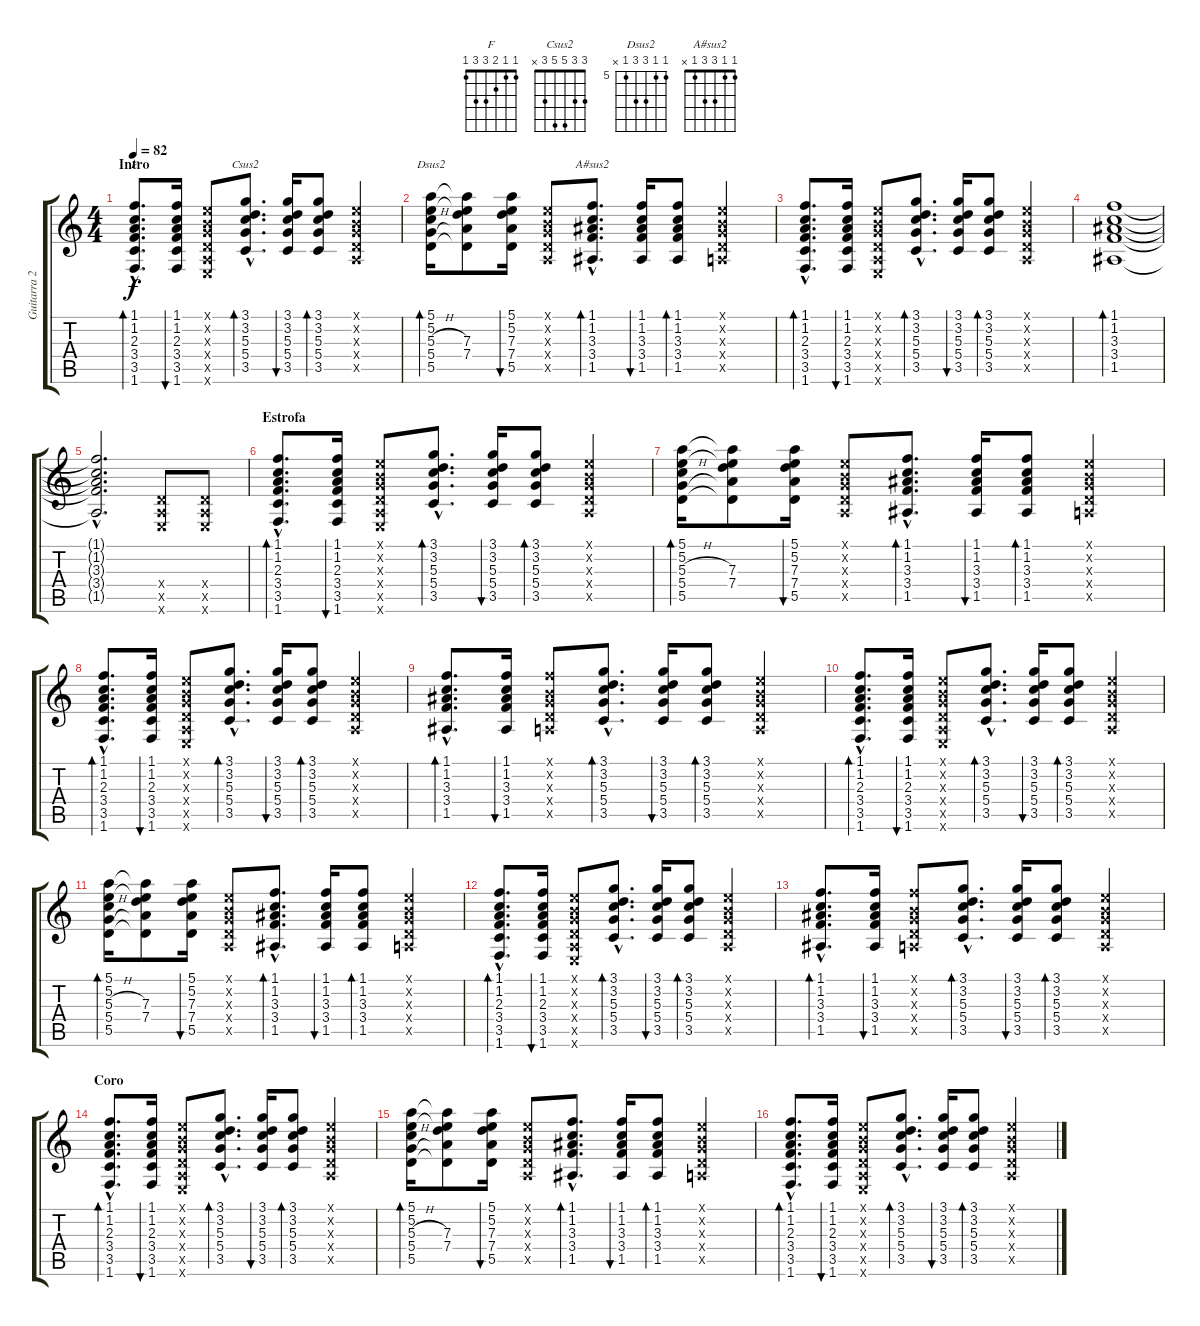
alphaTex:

\track ("Guitarra 2" "Guitarra 2") {instrument acousticguitarsteel}
\staff {score tabs}
\tuning (E4 B3 G3 D3 A2 E2) {hide}
\chord ("F" 1 1 2 3 3 1)
\chord ("Csus2" 3 3 5 5 3 x)
\chord ("Dsus2" 5 5 7 7 5 x) {firstfret 5}
\chord ("A#sus2" 1 1 3 3 1 x)
\ts (4 4)
\section ("" "Intro")
\tempo 82
\clef g2
\ks c
(1.1{hac} 1.2{hac} 2.3{hac} 3.4{hac} 3.5{hac} 1.6{hac}).8{d bd 60 ch "F" dy f instrument acousticguitarsteel} (1.1 1.2 2.3 3.4 3.5 1.6).16{bu 60} (0.1{x} 0.2{x} 0.3{x} 0.4{x} 0.5{x} 0.6{x}).8 (3.1{hac} 3.2{hac} 5.3{hac} 5.4{hac} 3.5{hac}).8{d bd 60 ch "Csus2"} (3.1 3.2 5.3 5.4 3.5).16{bu 60} (3.1 3.2 5.3 5.4 3.5).8{bd 60} (0.1{x} 0.2{x} 0.3{x} 0.4{x} 0.5{x}).4 |
(5.1 5.2 5.3{h} 5.4{h} 5.5).16{bd 60 ch "Dsus2"} (5.1{t} 5.2{t} 7.3 7.4 5.5{t}).8 (5.1 5.2 7.3 7.4 5.5).16{bu 60} (0.1{x} 0.2{x} 0.3{x} 0.4{x} 0.5{x}).8 (1.1{hac} 1.2{hac} 3.3{hac} 3.4{hac} 1.5{hac}).8{d bd 60 ch "A#sus2"} (1.1 1.2 3.3 3.4 1.5).16{bu 60} (1.1 1.2 3.3 3.4 1.5).8{bd 60} (0.1{x} 0.2{x} 0.3{x} 0.4{x} 0.5{x}).4 |
(1.1{hac} 1.2{hac} 2.3{hac} 3.4{hac} 3.5{hac} 1.6{hac}).8{d bd 60} (1.1 1.2 2.3 3.4 3.5 1.6).16{bu 60} (0.1{x} 0.2{x} 0.3{x} 0.4{x} 0.5{x} 0.6{x}).8 (3.1{hac} 3.2{hac} 5.3{hac} 5.4{hac} 3.5{hac}).8{d bd 60} (3.1 3.2 5.3 5.4 3.5).16{bu 60} (3.1 3.2 5.3 5.4 3.5).8{bd 60} (0.1{x} 0.2{x} 0.3{x} 0.4{x} 0.5{x}).4 |
(1.1 1.2 3.3 3.4 1.5).1{bd 240} |
(1.1{hac t} 1.2{hac t} 3.3{hac t} 3.4{hac t} 1.5{hac t}).2{d} (0.4{x} 0.5{x} 0.6{x}).8 (0.4{x} 0.5{x} 0.6{x}).8 |
\section ("" "Estrofa")
(1.1{hac} 1.2{hac} 2.3{hac} 3.4{hac} 3.5{hac} 1.6{hac}).8{d bd 60} (1.1 1.2 2.3 3.4 3.5 1.6).16{bu 60} (0.1{x} 0.2{x} 0.3{x} 0.4{x} 0.5{x} 0.6{x}).8 (3.1{hac} 3.2{hac} 5.3{hac} 5.4{hac} 3.5{hac}).8{d bd 60} (3.1 3.2 5.3 5.4 3.5).16{bu 60} (3.1 3.2 5.3 5.4 3.5).8{bd 60} (0.1{x} 0.2{x} 0.3{x} 0.4{x} 0.5{x}).4 |
(5.1 5.2 5.3{h} 5.4{h} 5.5).16{bd 60} (5.1{t} 5.2{t} 7.3 7.4 5.5{t}).8 (5.1 5.2 7.3 7.4 5.5).16{bu 60} (0.1{x} 0.2{x} 0.3{x} 0.4{x} 0.5{x}).8 (1.1{hac} 1.2{hac} 3.3{hac} 3.4{hac} 1.5{hac}).8{d bd 60} (1.1 1.2 3.3 3.4 1.5).16{bu 60} (1.1 1.2 3.3 3.4 1.5).8{bd 60} (0.1{x} 0.2{x} 0.3{x} 0.4{x} 0.5{x}).4 |
(1.1{hac} 1.2{hac} 2.3{hac} 3.4{hac} 3.5{hac} 1.6{hac}).8{d bd 60} (1.1 1.2 2.3 3.4 3.5 1.6).16{bu 60} (0.1{x} 0.2{x} 0.3{x} 0.4{x} 0.5{x} 0.6{x}).8 (3.1{hac} 3.2{hac} 5.3{hac} 5.4{hac} 3.5{hac}).8{d bd 60} (3.1 3.2 5.3 5.4 3.5).16{bu 60} (3.1 3.2 5.3 5.4 3.5).8{bd 60} (0.1{x} 0.2{x} 0.3{x} 0.4{x} 0.5{x}).4 |
(1.1{hac} 1.2{hac} 3.3{hac} 3.4{hac} 1.5{hac}).8{d bd 60} (1.1 1.2 3.3 3.4 1.5).16{bu 60} (1.1{x} 0.2{x} 0.3{x} 0.4{x} 0.5{x}).8 (3.1{hac} 3.2{hac} 5.3{hac} 5.4{hac} 3.5{hac}).8{d bd 60} (3.1 3.2 5.3 5.4 3.5).16{bu 60} (3.1 3.2 5.3 5.4 3.5).8{bd 60} (0.1{x} 0.2{x} 0.3{x} 0.4{x} 0.5{x}).4 |
(1.1{hac} 1.2{hac} 2.3{hac} 3.4{hac} 3.5{hac} 1.6{hac}).8{d bd 60} (1.1 1.2 2.3 3.4 3.5 1.6).16{bu 60} (0.1{x} 0.2{x} 0.3{x} 0.4{x} 0.5{x} 0.6{x}).8 (3.1{hac} 3.2{hac} 5.3{hac} 5.4{hac} 3.5{hac}).8{d bd 60} (3.1 3.2 5.3 5.4 3.5).16{bu 60} (3.1 3.2 5.3 5.4 3.5).8{bd 60} (0.1{x} 0.2{x} 0.3{x} 0.4{x} 0.5{x}).4 |
(5.1 5.2 5.3{h} 5.4{h} 5.5).16{bd 60} (5.1{t} 5.2{t} 7.3 7.4 5.5{t}).8 (5.1 5.2 7.3 7.4 5.5).16{bu 60} (0.1{x} 0.2{x} 0.3{x} 0.4{x} 0.5{x}).8 (1.1{hac} 1.2{hac} 3.3{hac} 3.4{hac} 1.5{hac}).8{d bd 60} (1.1 1.2 3.3 3.4 1.5).16{bu 60} (1.1 1.2 3.3 3.4 1.5).8{bd 60} (0.1{x} 0.2{x} 0.3{x} 0.4{x} 0.5{x}).4 |
(1.1{hac} 1.2{hac} 2.3{hac} 3.4{hac} 3.5{hac} 1.6{hac}).8{d bd 60} (1.1 1.2 2.3 3.4 3.5 1.6).16{bu 60} (0.1{x} 0.2{x} 0.3{x} 0.4{x} 0.5{x} 0.6{x}).8 (3.1{hac} 3.2{hac} 5.3{hac} 5.4{hac} 3.5{hac}).8{d bd 60} (3.1 3.2 5.3 5.4 3.5).16{bu 60} (3.1 3.2 5.3 5.4 3.5).8{bd 60} (0.1{x} 0.2{x} 0.3{x} 0.4{x} 0.5{x}).4 |
(1.1{hac} 1.2{hac} 3.3{hac} 3.4{hac} 1.5{hac}).8{d bd 60} (1.1 1.2 3.3 3.4 1.5).16{bu 60} (1.1{x} 0.2{x} 0.3{x} 0.4{x} 0.5{x}).8 (3.1{hac} 3.2{hac} 5.3{hac} 5.4{hac} 3.5{hac}).8{d bd 60} (3.1 3.2 5.3 5.4 3.5).16{bu 60} (3.1 3.2 5.3 5.4 3.5).8{bd 60} (0.1{x} 0.2{x} 0.3{x} 0.4{x} 0.5{x}).4 |
\section ("" "Coro")
(1.1{hac} 1.2{hac} 2.3{hac} 3.4{hac} 3.5{hac} 1.6{hac}).8{d bd 60 balance 16} (1.1 1.2 2.3 3.4 3.5 1.6).16{bu 60} (0.1{x} 0.2{x} 0.3{x} 0.4{x} 0.5{x} 0.6{x}).8 (3.1{hac} 3.2{hac} 5.3{hac} 5.4{hac} 3.5{hac}).8{d bd 60} (3.1 3.2 5.3 5.4 3.5).16{bu 60} (3.1 3.2 5.3 5.4 3.5).8{bd 60} (0.1{x} 0.2{x} 0.3{x} 0.4{x} 0.5{x}).4 |
(5.1 5.2 5.3{h} 5.4{h} 5.5).16{bd 60} (5.1{t} 5.2{t} 7.3 7.4 5.5{t}).8 (5.1 5.2 7.3 7.4 5.5).16{bu 60} (0.1{x} 0.2{x} 0.3{x} 0.4{x} 0.5{x}).8 (1.1{hac} 1.2{hac} 3.3{hac} 3.4{hac} 1.5{hac}).8{d bd 60} (1.1 1.2 3.3 3.4 1.5).16{bu 60} (1.1 1.2 3.3 3.4 1.5).8{bd 60} (0.1{x} 0.2{x} 0.3{x} 0.4{x} 0.5{x}).4 |
(1.1{hac} 1.2{hac} 2.3{hac} 3.4{hac} 3.5{hac} 1.6{hac}).8{d bd 60} (1.1 1.2 2.3 3.4 3.5 1.6).16{bu 60} (0.1{x} 0.2{x} 0.3{x} 0.4{x} 0.5{x} 0.6{x}).8 (3.1{hac} 3.2{hac} 5.3{hac} 5.4{hac} 3.5{hac}).8{d bd 60} (3.1 3.2 5.3 5.4 3.5).16{bu 60} (3.1 3.2 5.3 5.4 3.5).8{bd 60} (0.1{x} 0.2{x} 0.3{x} 0.4{x} 0.5{x}).4
